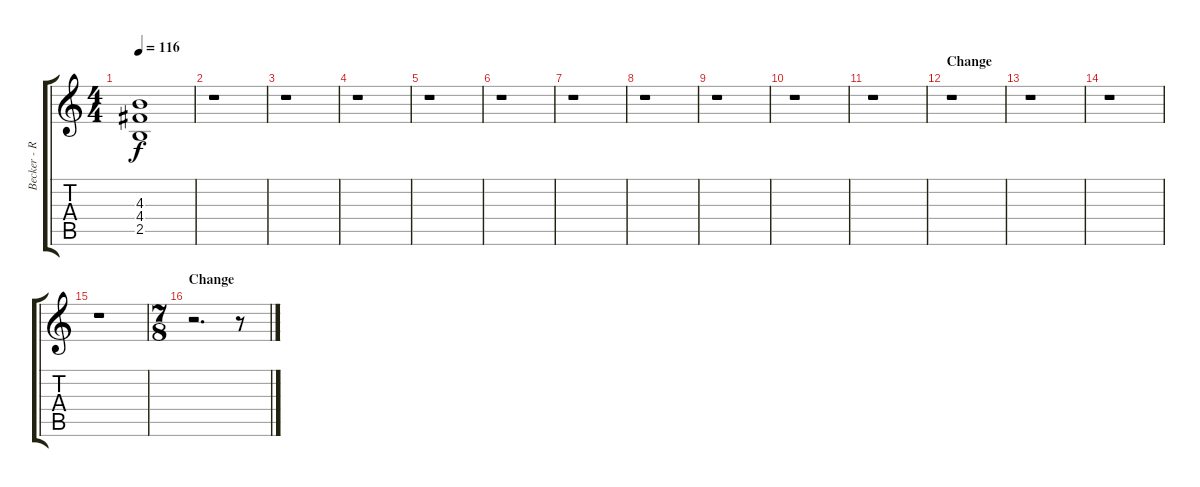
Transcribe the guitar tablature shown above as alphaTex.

\track ("Becker - Rhythm" "Becker - R") {instrument distortionguitar}
\staff {score tabs}
\tuning (E4 B3 G3 D3 A2 E2) {hide}
\ts (4 4)
\tempo 116
\clef g2
\ks c
(4.3{t} 4.4{t} 2.5{t}).1{dy f} |
r.1 |
r.1 |
r.1 |
r.1 |
r.1 |
r.1 |
r.1 |
r.1 |
r.1 |
r.1 |
\section ("" "Change")
r.1 |
r.1 |
r.1 |
r.1 |
\ts (7 8)
\section ("" "Change")
r.2{d} r.8
